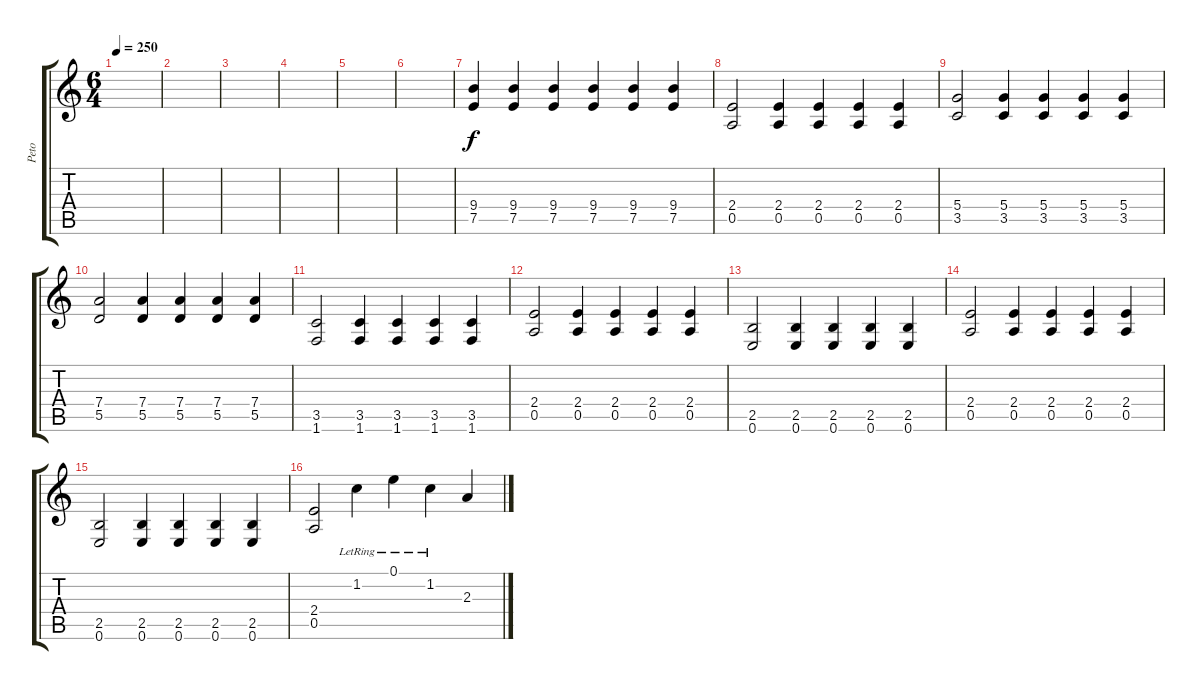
\track ("Peto" "Peto") {instrument distortionguitar}
\staff {score tabs}
\tuning (E4 B3 G3 D3 A2 E2) {hide}
\ts (6 4)
\tempo 250
\clef g2
\ks c
|
|
|
|
|
|
(9.4 7.5).4 (9.4 7.5).4 (9.4 7.5).4 (9.4 7.5).4 (9.4 7.5).4 (9.4 7.5).4 |
(2.4 0.5).2 (2.4 0.5).4 (2.4 0.5).4 (2.4 0.5).4 (2.4 0.5).4 |
(5.4 3.5).2 (5.4 3.5).4 (5.4 3.5).4 (5.4 3.5).4 (5.4 3.5).4 |
(7.4 5.5).2 (7.4 5.5).4 (7.4 5.5).4 (7.4 5.5).4 (7.4 5.5).4 |
(3.5 1.6).2 (3.5 1.6).4 (3.5 1.6).4 (3.5 1.6).4 (3.5 1.6).4 |
(2.4 0.5).2 (2.4 0.5).4 (2.4 0.5).4 (2.4 0.5).4 (2.4 0.5).4 |
(2.5 0.6).2 (2.5 0.6).4 (2.5 0.6).4 (2.5 0.6).4 (2.5 0.6).4 |
(2.4 0.5).2 (2.4 0.5).4 (2.4 0.5).4 (2.4 0.5).4 (2.4 0.5).4 |
(2.5 0.6).2 (2.5 0.6).4 (2.5 0.6).4 (2.5 0.6).4 (2.5 0.6).4 |
(2.4 0.5).2 1.2{lr}.4 0.1{lr}.4 1.2{lr}.4 2.3.4
